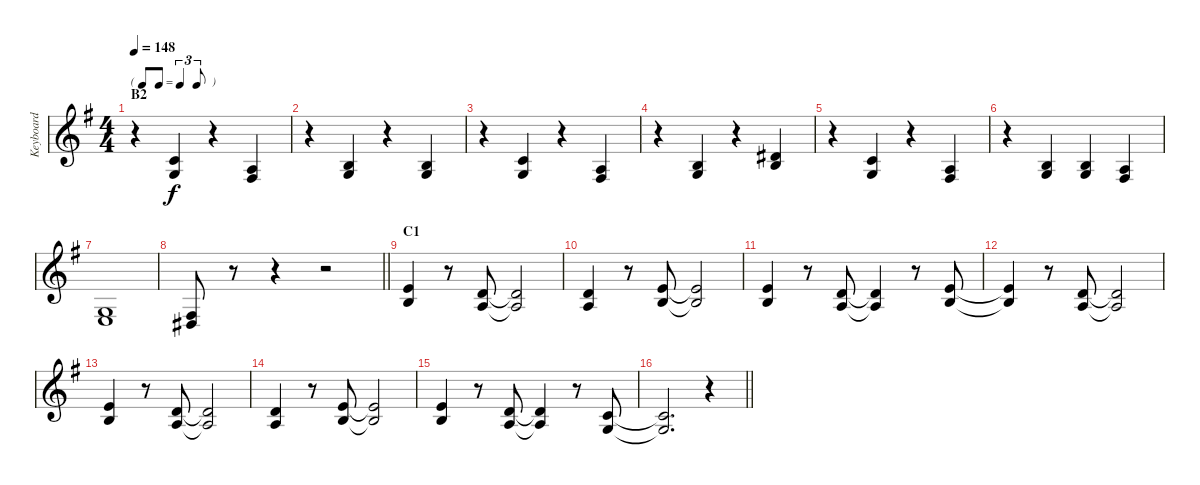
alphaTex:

\track ("Keyboard" "Keyboard") {instrument stringensemble1}
\staff {score}
\tuning (E4 B3 G3 D3 A2 E2) {hide}
\ts (4 4)
\tf triplet8th
\section ("" "B2")
\tempo 148
\clef g2
\ks g
r.4{dy f} (1.2 0.3).4 r.4 (2.3 4.4).4 |
r.4 (0.2 0.3).4 r.4 (0.2 0.3).4 |
r.4 (1.2 0.3).4 r.4 (2.3 4.4).4 |
r.4 (0.2 0.3).4 r.4 (4.2 4.3).4 |
r.4 (1.2 0.3).4 r.4 (2.3 4.4).4 |
r.4 (0.2 0.3).4 (0.2 0.3).4 (2.3 4.4).4 |
(0.3 2.4).1 |
\barLineRight lightlight
(4.4 6.5).8 r.8 r.4 r.2 |
\section ("" "C1")
(0.1 0.2).4 r.8 (3.2 2.3).8 (3.2{t} 2.3{t}).2 |
(3.2 2.3).4 r.8 (0.1 0.2).8 (0.1{t} 0.2{t}).2 |
(0.1 0.2).4 r.8 (3.2 2.3).8 (3.2{t} 2.3{t}).4 r.8 (0.1 0.2).8 |
(0.1{t} 0.2{t}).4 r.8 (3.2 2.3).8 (3.2{t} 2.3{t}).2 |
(0.1 0.2).4 r.8 (3.2 2.3).8 (3.2{t} 2.3{t}).2 |
(3.2 2.3).4 r.8 (0.1 0.2).8 (0.1{t} 0.2{t}).2 |
(0.1 0.2).4 r.8 (3.2 2.3).8 (3.2{t} 2.3{t}).4 r.8 (1.2 0.3).8 |
\barLineRight lightlight
(1.2{t} 0.3{t}).2{d} r.4
